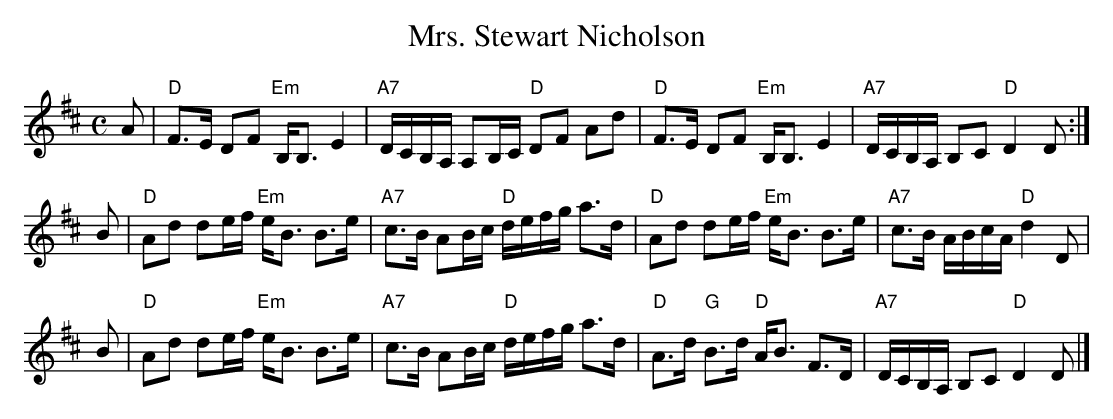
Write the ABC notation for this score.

X:1
T: Mrs. Stewart Nicholson
M: C
L: 1/16
K: D
A2 \
| "D"F3E D2F2 "Em"B,B,3 E4 | "A7"DCB,A, A,2B,C "D"D2F2 A2d2 \
| "D"F3E D2F2 "Em"B,B,3 E4 | "A7"DCB,A, B,2C2 "D"D4 D2 :|
B2 \
| "D"A2d2 d2ef "Em"eB3 B3e | "A7"c3B A2Bc "D"defg a3d \
| "D"A2d2 d2ef "Em"eB3 B3e | "A7"c3B ABcA "D"d4 D2 |
B2 \
| "D"A2d2 d2ef "Em"eB3 B3e | "A7"c3B A2Bc "D"defg a3d \
| "D"A3d "G"B3d "D"AB3 F3D | "A7"DCB,A, B,2C2 "D"D4 D2 |]
